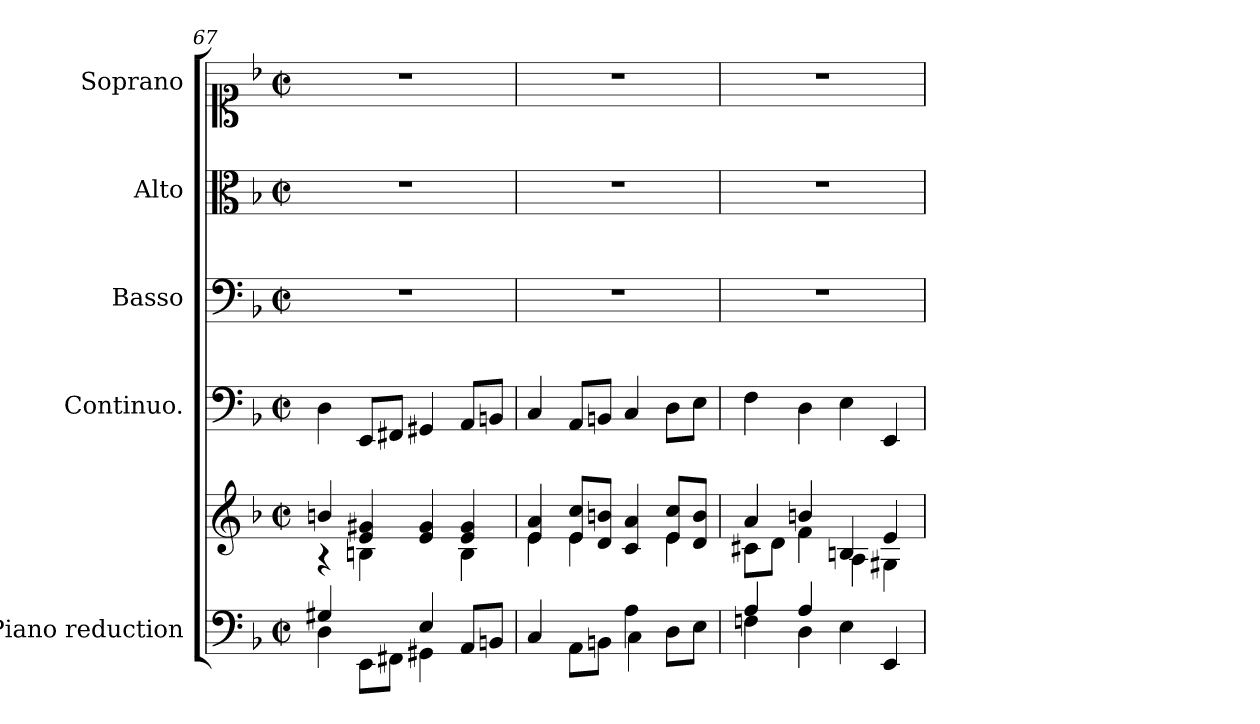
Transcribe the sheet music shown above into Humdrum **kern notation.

**kern	**kern	**kern	**kern	**kern	**kern
*part5	*part5	*part4	*part3	*part2	*part1
*staff6	*staff5	*staff4	*staff3	*staff2	*staff1
*I"Piano reduction	*	*I"Continuo.	*I"Basso	*I"Alto	*I"Soprano
*I'Pno	*	*	*	*	*
!!LO:LB:g=z
*clefF4	*clefG2	*clefF4	*clefF4	*clefC3	*clefC1
*k[b-]	*k[b-]	*k[b-]	*k[b-]	*k[b-]	*k[b-]
*F:	*F:	*F:	*F:	*F:	*F:
*M2/2	*M2/2	*M2/2	*M2/2	*M2/2	*M2/2
*met(c|)	*met(c|)	*met(c|)	*met(c|)	*met(c|)	*met(c|)
=67	=67	=67	=67	=67	=67
*^	*^	*	*	*	*
4G#X/	4D\	4bn/	4r	4D\	1r	1r	1r
4ryy	8EE\L	4e/ 4g#X/	4Bn\	8EE/L	.	.	.
.	8FF#X\J	.	.	8FF#X/J	.	.	.
4E/	4GG#X\	4e/ 4g#/	4ryy	4GG#X/	.	.	.
8AA/L	4ryy	4e/ 4g#/	4B\	8AA/L	.	.	.
8BBn/J	.	.	.	8BBn/J	.	.	.
=68	=68	=68	=68	=68	=68	=68	=68
2ryy	4C/	4e/ 4a/	4e\	4C/	1r	1r	1r
.	8AA\L	8e/ 8cc/L	4e\	8AA/L	.	.	.
.	8BBn\J	8d/ 8bn/J	.	8BBn/J	.	.	.
4A\	4C\	4c/ 4a/	4ryy	4C/	.	.	.
4ryy	8D\L	8e/ 8cc/L	4e\	8D\L	.	.	.
.	8E\J	8d/ 8b/J	.	8E\J	.	.	.
=69	=69	=69	=69	=69	=69	=69	=69
4A/	4Fn\	4a/	8c#X\L	4F\	1r	1r	1r
.	.	.	8d\J	.	.	.	.
4A/	4D\	4bn/	4f\	4D\	.	.	.
2ryy	4E\	4Bn/	4A\	4E\	.	.	.
.	4EE/	4e/	4G#X\	4EE/	.	.	.
*v	*v	*	*	*	*	*	*
*	*v	*v	*	*	*	*
=	=	=	=	=	=
*-	*-	*-	*-	*-	*-
